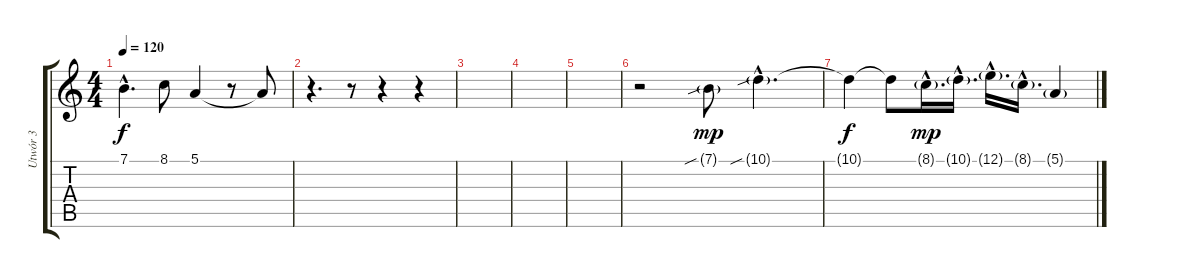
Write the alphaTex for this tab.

\track ("Utwór 3" "Utwór 3") {instrument sopranosax}
\staff {score tabs}
\tuning (E4 B3 G3 D3 A2 E2) {hide}
\ts (4 4)
\tempo 120
\clef g2
\ks c
7.1{hac t}.4{d dy f} 8.1.8 5.1.4 r.8 5.1{t}.8 |
r.4{d} r.8 r.4 r.4 |
|
|
|
r.2 7.1{sib g}.8{dy mp} 10.1{sib g hac}.4{d} |
10.1{t}.4{dy f} 10.1{t}.8 8.1{g hac}.16{d dy mp} 10.1{g hac}.16{d} 12.1{g hac}.16{d} 8.1{g hac}.16{d} 5.1{g}.4
